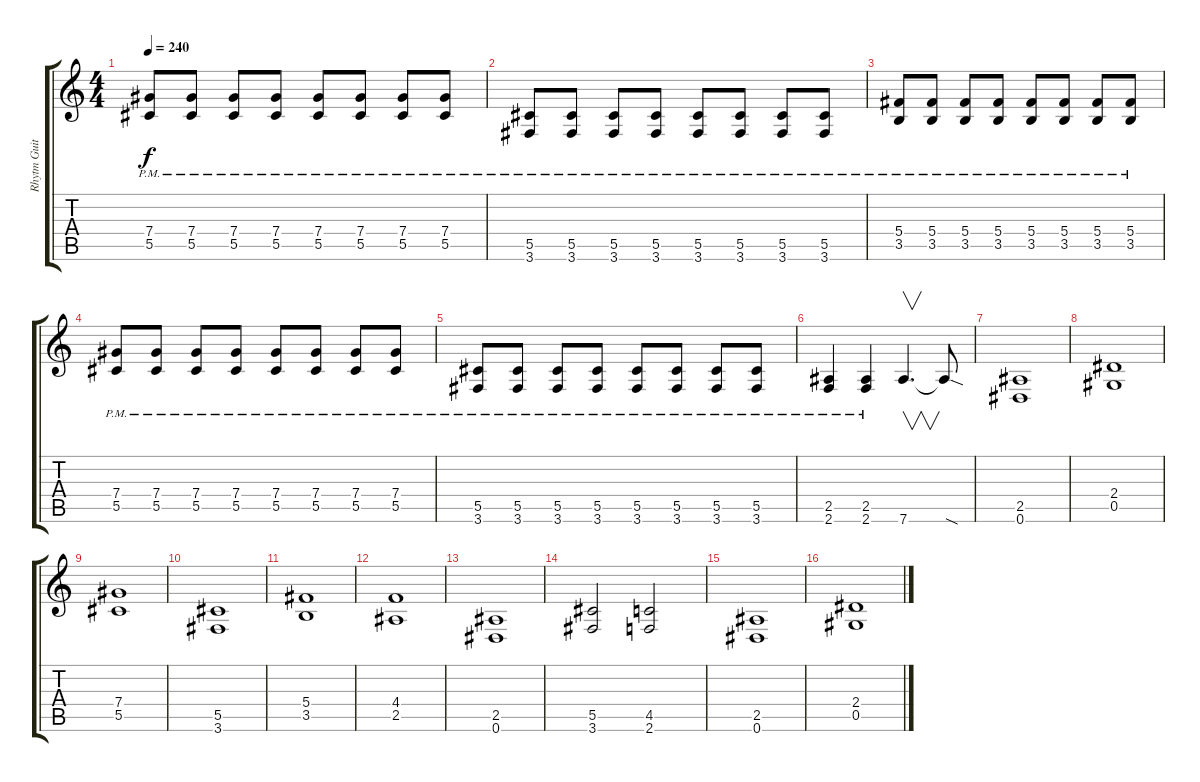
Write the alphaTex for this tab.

\track ("Rhytm Guitar 2" "Rhytm Guit") {instrument distortionguitar}
\staff {score tabs}
\tuning (Eb4 Bb3 Gb3 Db3 Ab2 Eb2) {hide}
\ts (4 4)
\tempo 240
\clef g2
\ks c
(7.4{pm} 5.5{pm}).8{dy f} (7.4{pm} 5.5{pm}).8 (7.4{pm} 5.5{pm}).8 (7.4{pm} 5.5{pm}).8 (7.4{pm} 5.5{pm}).8 (7.4{pm} 5.5{pm}).8 (7.4{pm} 5.5{pm}).8 (7.4{pm} 5.5{pm}).8 |
(5.5{pm} 3.6{pm}).8 (5.5{pm} 3.6{pm}).8 (5.5{pm} 3.6{pm}).8 (5.5{pm} 3.6{pm}).8 (5.5{pm} 3.6{pm}).8 (5.5{pm} 3.6{pm}).8 (5.5{pm} 3.6{pm}).8 (5.5{pm} 3.6{pm}).8 |
(5.4{pm} 3.5{pm}).8 (5.4{pm} 3.5{pm}).8 (5.4{pm} 3.5{pm}).8 (5.4{pm} 3.5{pm}).8 (5.4{pm} 3.5{pm}).8 (5.4{pm} 3.5{pm}).8 (5.4{pm} 3.5{pm}).8 (5.4{pm} 3.5{pm}).8 |
(7.4{pm} 5.5{pm}).8 (7.4{pm} 5.5{pm}).8 (7.4{pm} 5.5{pm}).8 (7.4{pm} 5.5{pm}).8 (7.4{pm} 5.5{pm}).8 (7.4{pm} 5.5{pm}).8 (7.4{pm} 5.5{pm}).8 (7.4{pm} 5.5{pm}).8 |
(5.5{pm} 3.6{pm}).8 (5.5{pm} 3.6{pm}).8 (5.5{pm} 3.6{pm}).8 (5.5{pm} 3.6{pm}).8 (5.5{pm} 3.6{pm}).8 (5.5{pm} 3.6{pm}).8 (5.5{pm} 3.6{pm}).8 (5.5{pm} 3.6{pm}).8 |
(2.5{pm} 2.6{pm}).4 (2.5{pm} 2.6{pm}).4 7.6.4{v d} 7.6{sod t}.8 |
(2.5 0.6).1 |
(2.4 0.5).1 |
(7.4 5.5).1 |
(5.5 3.6).1 |
(5.4 3.5).1 |
(4.4 2.5).1 |
(2.5 0.6).1 |
(5.5 3.6).2 (4.5 2.6).2 |
(2.5 0.6).1 |
(2.4 0.5).1
